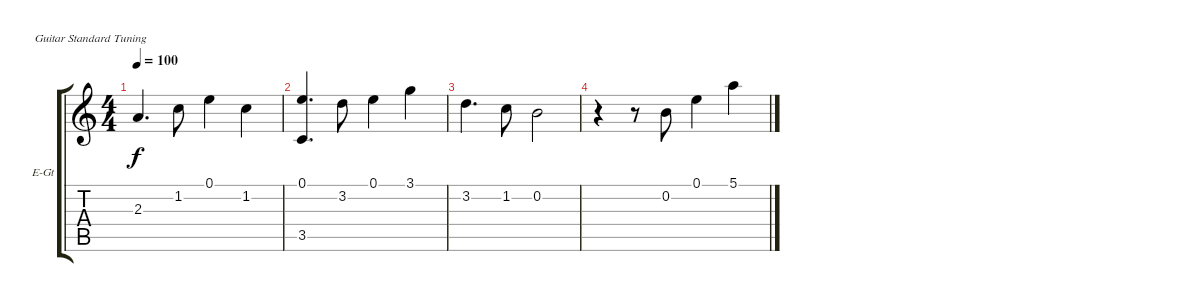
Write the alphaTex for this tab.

\defaultSystemsLayout 4
\bracketExtendMode groupsimilarinstruments
\firstSystemTrackNameOrientation horizontal
\otherSystemsTrackNameOrientation horizontal
\track ("Electric Guitar" "E-Gt") {instrument electricguitarclean}
\staff {score tabs}
\tuning (E4 B3 G3 D3 A2 E2)
\ts (4 4)
\tempo 100
\clef g2
\ks c
2.3.4{d dy f} 1.2.8 0.1.4 1.2.4 |
(0.1 3.5).4{d} 3.2.8 0.1.4 3.1.4 |
3.2.4{d} 1.2.8 0.2.2 |
r.4 r.8 0.2.8 0.1.4 5.1.4
